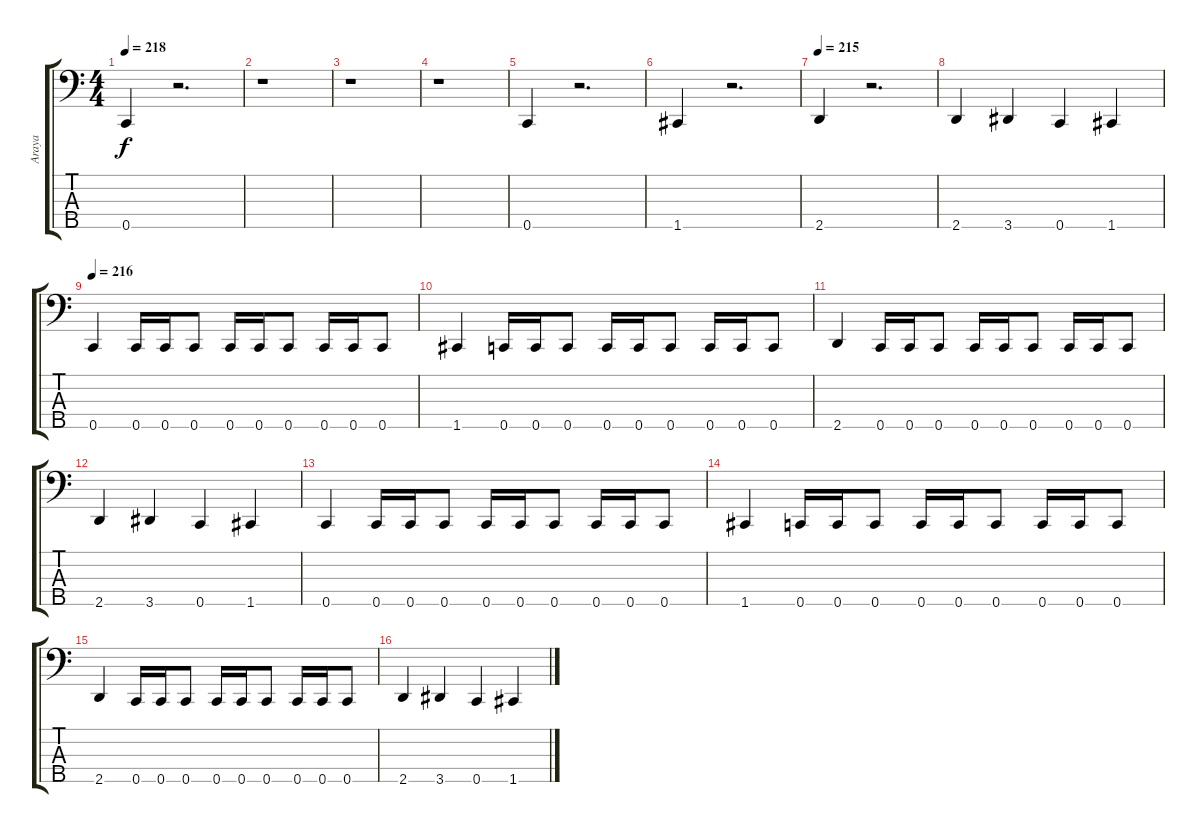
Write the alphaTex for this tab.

\track ("Araya" "Araya") {instrument electricbasspick}
\staff {score tabs}
\tuning (G2 Eb2 Bb1 F1 C1) {hide}
\ts (4 4)
\tempo 218
\tempo 205
\tempo 218
\clef f4
\ks c
0.5.4{dy f instrument electricbasspick} r.2{d} |
r.1 |
r.1 |
r.1 |
0.5.4 r.2{d} |
1.5.4 r.2{d} |
\tempo 215
2.5.4 r.2{d} |
2.5.4 3.5.4 0.5.4 1.5.4 |
\tempo 216
0.5.4 0.5.16 0.5.16 0.5.8 0.5.16 0.5.16 0.5.8 0.5.16 0.5.16 0.5.8 |
1.5.4 0.5.16 0.5.16 0.5.8 0.5.16 0.5.16 0.5.8 0.5.16 0.5.16 0.5.8 |
2.5.4 0.5.16 0.5.16 0.5.8 0.5.16 0.5.16 0.5.8 0.5.16 0.5.16 0.5.8 |
2.5.4 3.5.4 0.5.4 1.5.4 |
0.5.4 0.5.16 0.5.16 0.5.8 0.5.16 0.5.16 0.5.8 0.5.16 0.5.16 0.5.8 |
1.5.4 0.5.16 0.5.16 0.5.8 0.5.16 0.5.16 0.5.8 0.5.16 0.5.16 0.5.8 |
2.5.4 0.5.16 0.5.16 0.5.8 0.5.16 0.5.16 0.5.8 0.5.16 0.5.16 0.5.8 |
2.5.4 3.5.4 0.5.4 1.5.4
